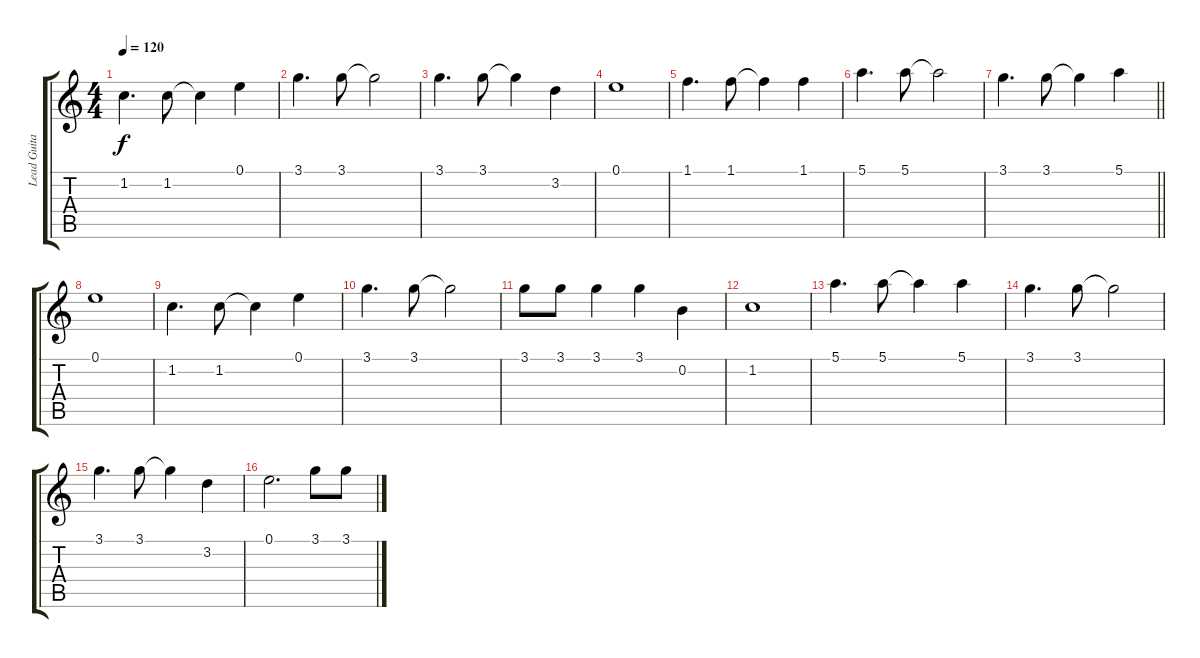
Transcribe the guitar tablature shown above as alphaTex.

\track ("Lead Guitar" "Lead Guita") {instrument acousticguitarsteel}
\staff {score tabs}
\tuning (E4 B3 G3 D3 A2 E2) {hide}
\ts (4 4)
\tempo 120
\clef g2
\ks c
1.2.4{d dy f} 1.2.8 1.2{t}.4 0.1.4 |
3.1.4{d} 3.1.8 3.1{t}.2 |
3.1.4{d} 3.1.8 3.1{t}.4 3.2.4 |
0.1.1 |
1.1.4{d} 1.1.8 1.1{t}.4 1.1.4 |
5.1.4{d} 5.1.8 5.1{t}.2 |
\barLineRight lightlight
3.1.4{d} 3.1.8 3.1{t}.4 5.1.4 |
0.1.1 |
1.2.4{d} 1.2.8 1.2{t}.4 0.1.4 |
3.1.4{d} 3.1.8 3.1{t}.2 |
3.1.8 3.1.8 3.1.4 3.1.4 0.2.4 |
1.2.1 |
5.1.4{d} 5.1.8 5.1{t}.4 5.1.4 |
3.1.4{d} 3.1.8 3.1{t}.2 |
3.1.4{d} 3.1.8 3.1{t}.4 3.2.4 |
0.1.2{d} 3.1.8 3.1.8
